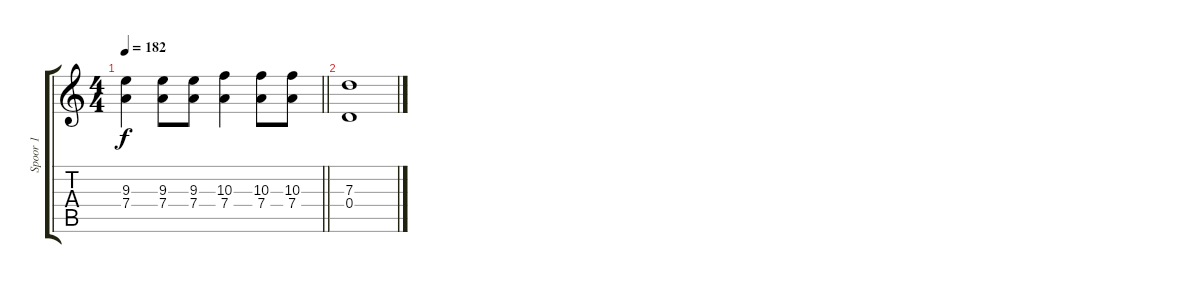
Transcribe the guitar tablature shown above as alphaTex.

\track ("Spoor 1" "Spoor 1") {instrument distortionguitar}
\staff {score tabs}
\tuning (E4 B3 G3 D3 A2 E2) {hide}
\ts (4 4)
\tempo 182
\clef g2
\barLineRight lightlight
\ks c
(9.3 7.4).4{dy f} (9.3 7.4).8 (9.3 7.4).8 (10.3 7.4).4 (10.3 7.4).8 (10.3 7.4).8 |
(7.3 0.4).1
